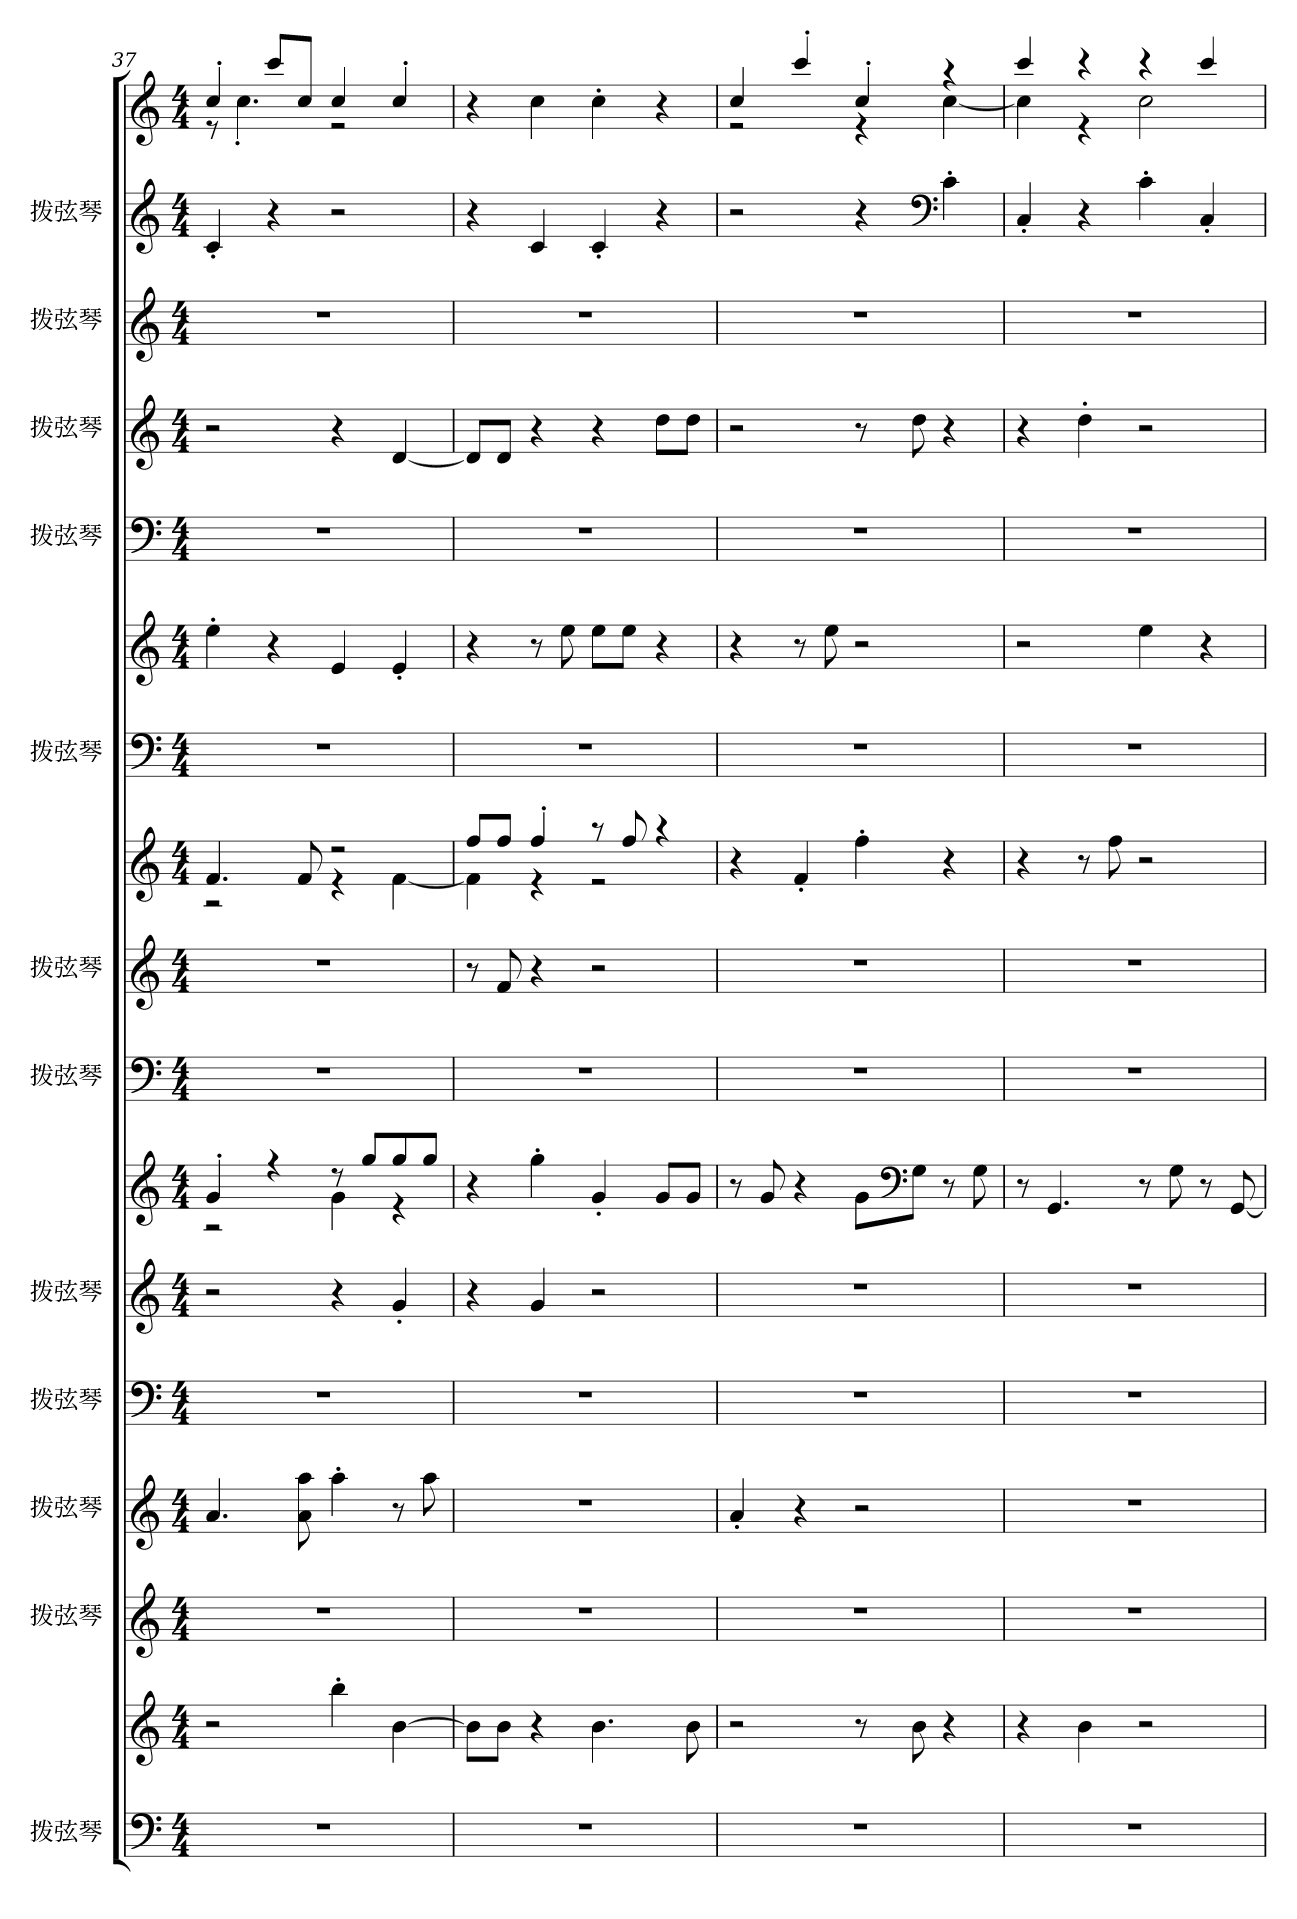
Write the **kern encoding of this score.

**kern	**kern	**kern	**kern	**kern	**kern	**kern	**kern	**kern	**kern	**kern	**kern	**kern	**kern	**kern	**kern	**kern
*part12	*part12	*part11	*part10	*part9	*part8	*part8	*part7	*part6	*part6	*part5	*part5	*part4	*part3	*part2	*part1	*part1
*staff17	*staff16	*staff15	*staff14	*staff13	*staff12	*staff11	*staff10	*staff9	*staff8	*staff7	*staff6	*staff5	*staff4	*staff3	*staff2	*staff1
*I"拨弦琴	*	*I"拨弦琴	*I"拨弦琴	*I"拨弦琴	*I"拨弦琴	*	*I"拨弦琴	*I"拨弦琴	*	*I"拨弦琴	*	*I"拨弦琴	*I"拨弦琴	*I"拨弦琴	*I"拨弦琴	*
*clefF4	*clefG2	*clefG2	*clefG2	*clefF4	*clefG2	*clefG2	*clefF4	*clefG2	*clefG2	*clefF4	*clefG2	*clefF4	*clefG2	*clefG2	*clefG2	*clefG2
*k[]	*k[]	*k[]	*k[]	*k[]	*k[]	*k[]	*k[]	*k[]	*k[]	*k[]	*k[]	*k[]	*k[]	*k[]	*k[]	*k[]
*M4/4	*M4/4	*M4/4	*M4/4	*M4/4	*M4/4	*M4/4	*M4/4	*M4/4	*M4/4	*M4/4	*M4/4	*M4/4	*M4/4	*M4/4	*M4/4	*M4/4
=37	=37	=37	=37	=37	=37	=37	=37	=37	=37	=37	=37	=37	=37	=37	=37	=37
*	*	*	*	*	*	*^	*	*	*^	*	*	*	*	*	*	*^
1r	2r	1r	4.a/	1r	2r	4g'/	2r	1r	1r	4.f/	2r	1r	4ee'\	1r	2r	1r	4c'/	4cc'/	8r
.	.	.	.	.	.	.	.	.	.	.	.	.	.	.	.	.	.	.	4.cc'\
.	.	.	.	.	.	4r	.	.	.	.	.	.	4r	.	.	.	4r	8ccc/L	.
.	.	.	8a\ 8aa\	.	.	.	.	.	.	8f/	.	.	.	.	.	.	.	8cc/J	.
.	4bb'\	.	4aa'\	.	4r	8r	4g\	.	.	2r	4r	.	4e/	.	4r	.	2r	4cc/	2r
.	.	.	.	.	.	8gg/L	.	.	.	.	.	.	.	.	.	.	.	.	.
.	[4b\	.	8r	.	4g'/	8gg/	4r	.	.	.	[4f\	.	4e'/	.	[4d/	.	.	4cc'/	.
.	.	.	8aa\	.	.	8gg/J	.	.	.	.	.	.	.	.	.	.	.	.	.
*	*	*	*	*	*	*v	*v	*	*	*	*	*	*	*	*	*	*	*v	*v
=38	=38	=38	=38	=38	=38	=38	=38	=38	=38	=38	=38	=38	=38	=38	=38	=38	=38
1r	8b\L]	1r	1r	1r	4r	4r	1r	8r	8ff/L	4f\]	1r	4r	1r	8d/L]	1r	4r	4r
.	8b\J	.	.	.	.	.	.	8f/	8ff/J	.	.	.	.	8d/J	.	.	.
.	4r	.	.	.	4g/	4gg'\	.	4r	4ff'/	4r	.	8r	.	4r	.	4c/	4cc\
.	.	.	.	.	.	.	.	.	.	.	.	8ee\	.	.	.	.	.
.	4.b\	.	.	.	2r	4g'/	.	2r	8r	2r	.	8ee\L	.	4r	.	4c'/	4cc'\
.	.	.	.	.	.	.	.	.	8ff/	.	.	8ee\J	.	.	.	.	.
.	.	.	.	.	.	8g/L	.	.	4r	.	.	4r	.	8dd\L	.	4r	4r
.	8b\	.	.	.	.	8g/J	.	.	.	.	.	.	.	8dd\J	.	.	.
*	*	*	*	*	*	*	*	*	*v	*v	*	*	*	*	*	*	*
!!LO:PB:g=z
=39	=39	=39	=39	=39	=39	=39	=39	=39	=39	=39	=39	=39	=39	=39	=39	=39
*	*	*	*	*	*	*	*	*	*	*	*	*	*	*	*	*^
1r	2r	1r	4a'/	1r	1r	8r	1r	1r	4r	1r	4r	1r	2r	1r	2r	4cc/	2r
.	.	.	.	.	.	8g/	.	.	.	.	.	.	.	.	.	.	.
.	.	.	4r	.	.	4r	.	.	4f'/	.	8r	.	.	.	.	4ccc'/	.
.	.	.	.	.	.	.	.	.	.	.	8ee\	.	.	.	.	.	.
.	8r	.	2r	.	.	8g\L	.	.	4ff'\	.	2r	.	8r	.	4r	4cc'/	4r
*	*	*	*	*	*	*clefF4	*	*	*	*	*	*	*	*	*	*	*
.	8b\	.	.	.	.	8G\J	.	.	.	.	.	.	8dd\	.	.	.	.
*	*	*	*	*	*	*	*	*	*	*	*	*	*	*	*clefF4	*	*
.	4r	.	.	.	.	8r	.	.	4r	.	.	.	4r	.	4c'\	4r	[4cc\
.	.	.	.	.	.	8G\	.	.	.	.	.	.	.	.	.	.	.
=40	=40	=40	=40	=40	=40	=40	=40	=40	=40	=40	=40	=40	=40	=40	=40	=40	=40
1r	4r	1r	1r	1r	1r	8r	1r	1r	4r	1r	2r	1r	4r	1r	4C'/	4ccc/	4cc\]
.	.	.	.	.	.	4.GG/	.	.	.	.	.	.	.	.	.	.	.
.	4b\	.	.	.	.	.	.	.	8r	.	.	.	4dd'\	.	4r	4r	4r
.	.	.	.	.	.	.	.	.	8ff\	.	.	.	.	.	.	.	.
.	2r	.	.	.	.	8r	.	.	2r	.	4ee\	.	2r	.	4c'\	4r	2cc\
.	.	.	.	.	.	8G\	.	.	.	.	.	.	.	.	.	.	.
.	.	.	.	.	.	8r	.	.	.	.	4r	.	.	.	4C'/	4ccc/	.
.	.	.	.	.	.	[8GG/	.	.	.	.	.	.	.	.	.	.	.
*	*	*	*	*	*	*	*	*	*	*	*	*	*	*	*	*v	*v
=	=	=	=	=	=	=	=	=	=	=	=	=	=	=	=	=
*-	*-	*-	*-	*-	*-	*-	*-	*-	*-	*-	*-	*-	*-	*-	*-	*-
